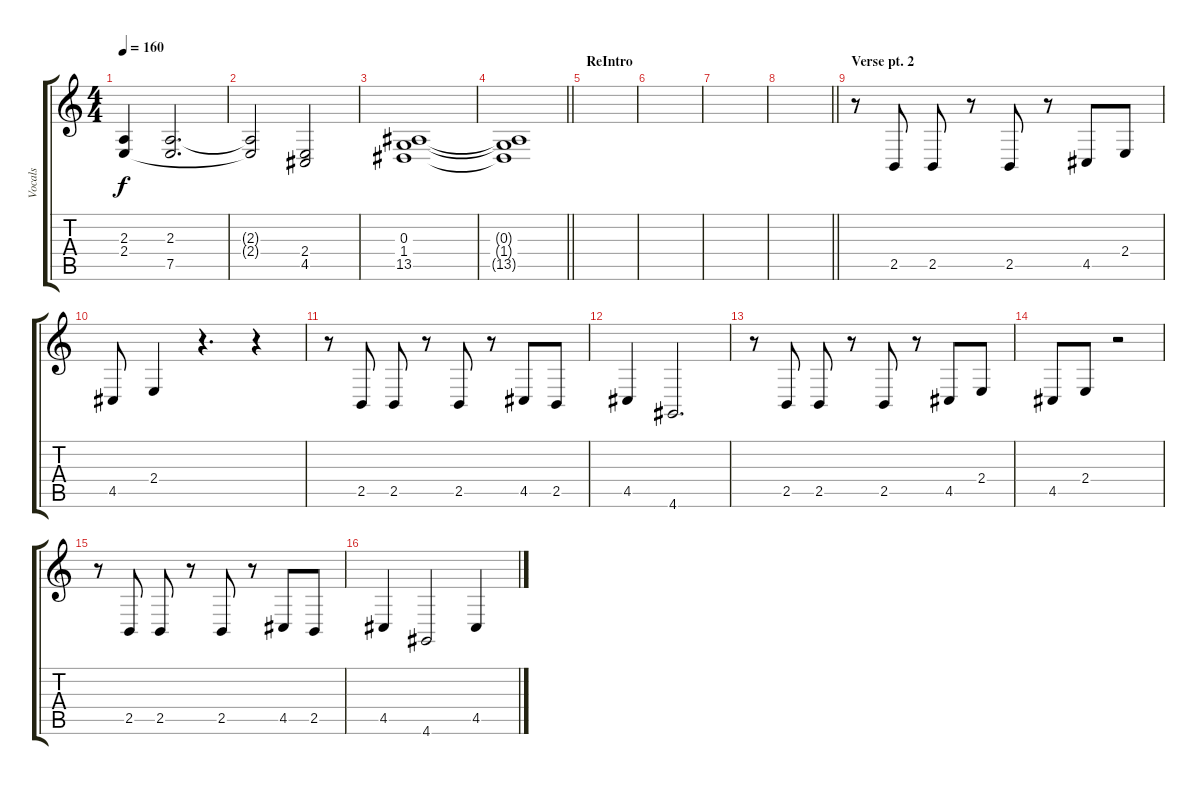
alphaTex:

\track ("Vocals" "Vocals") {instrument cello}
\staff {score tabs}
\tuning (E4 B3 G3 D3 A2 E2) {hide}
\ts (4 4)
\tempo 160
\clef g2
\ks c
(2.3 2.4).4{dy f} (2.3 7.5).2{d} |
(2.3{t} 2.4{t}).2 (2.4 4.5).2 |
(0.3 1.4 13.5).1 |
\barLineRight lightlight
(0.3{t} 1.4{t} 13.5{t}).1 |
\section ("" "ReIntro")
|
|
|
\barLineRight lightlight
|
\section ("" "Verse pt. 2")
r.8 2.5.8 2.5.8 r.8 2.5.8 r.8 4.5.8 2.4.8 |
4.5.8 2.4.4 r.4{d} r.4 |
r.8 2.5.8 2.5.8 r.8 2.5.8 r.8 4.5.8 2.5.8 |
4.5.4 4.6.2{d} |
r.8 2.5.8 2.5.8 r.8 2.5.8 r.8 4.5.8 2.4.8 |
4.5.8 2.4.8 r.2 |
r.8 2.5.8 2.5.8 r.8 2.5.8 r.8 4.5.8 2.5.8 |
4.5.4 4.6.2 4.5.4
